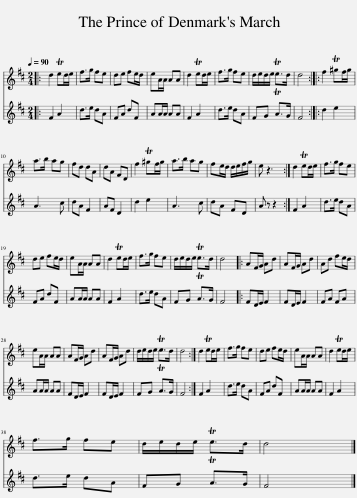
X:1
%%score 1 2
L:1/8
Q:1/4=90
M:2/4
I:linebreak $
K:none
V:1 treble transpose="8 "
V:2 treble transpose="8 "
V:1
[K:D]|: d2 Ted/e/ | f>g fe | de fe/d/ | eA/A/ AA | d2 Ted/e/ | %5
 f>g fe | d/e/d/e/ Te>d | d4 :: f2 T^gf/g/ |$ a>b ag | %10
 fd dA | dA FD | f2 T^gf/g/ | a>b ag | fe/d/ d/e/f/g/ | %15
 e z3 :| d2 Ted/e/ | f>g fe |$ de fe/d/ | eA/A/ AA | %20
 d2 Ted/e/ | f>g fe | d/e/d/e/ Te>d | d4 |: AF/G/ Ad | %25
 AF/G/ Ad | Ad fe/d/ |$ eA/A/ AA | AF/G/ Ad | AF/G/ Ad | %30
 d/e/d/e/ Te>d | d4 :| d2 Ted/e/ | f>g fe | de fe/d/ | %35
 eA/A/ AA | d2 Ted/e/ |$ f>g fe | d/e/d/e/ Te>d | d4 |] %40
V:2
[K:D]|: F2 A2 | d>e dA | FA dF | AA/A/ AA | F2 A2 | %5
 d>e dA | FG TA>G | F4 :: d2 e2 |$ A3 c | %10
 dA F2 | AF D2 | d2 e2 | A3 c | dA FD | %15
 A z z2 :| F2 A2 | d>e dA |$ FA dF | AA/A/ AA | %20
 F2 A2 | d>e dA | FG TA>G | F4 |: FD/E/ F2 | %25
 FD/E/ F2 | FA FA |$ AA/A/ AA | FD/E/ F2 | FD/E/ F2 | %30
 FG TA>G | F4 :| F2 A2 | d>e dA | FA dF | %35
 AA/A/ AA | F2 A2 |$ d>e dA | FG TA>G | F4 |] %40
